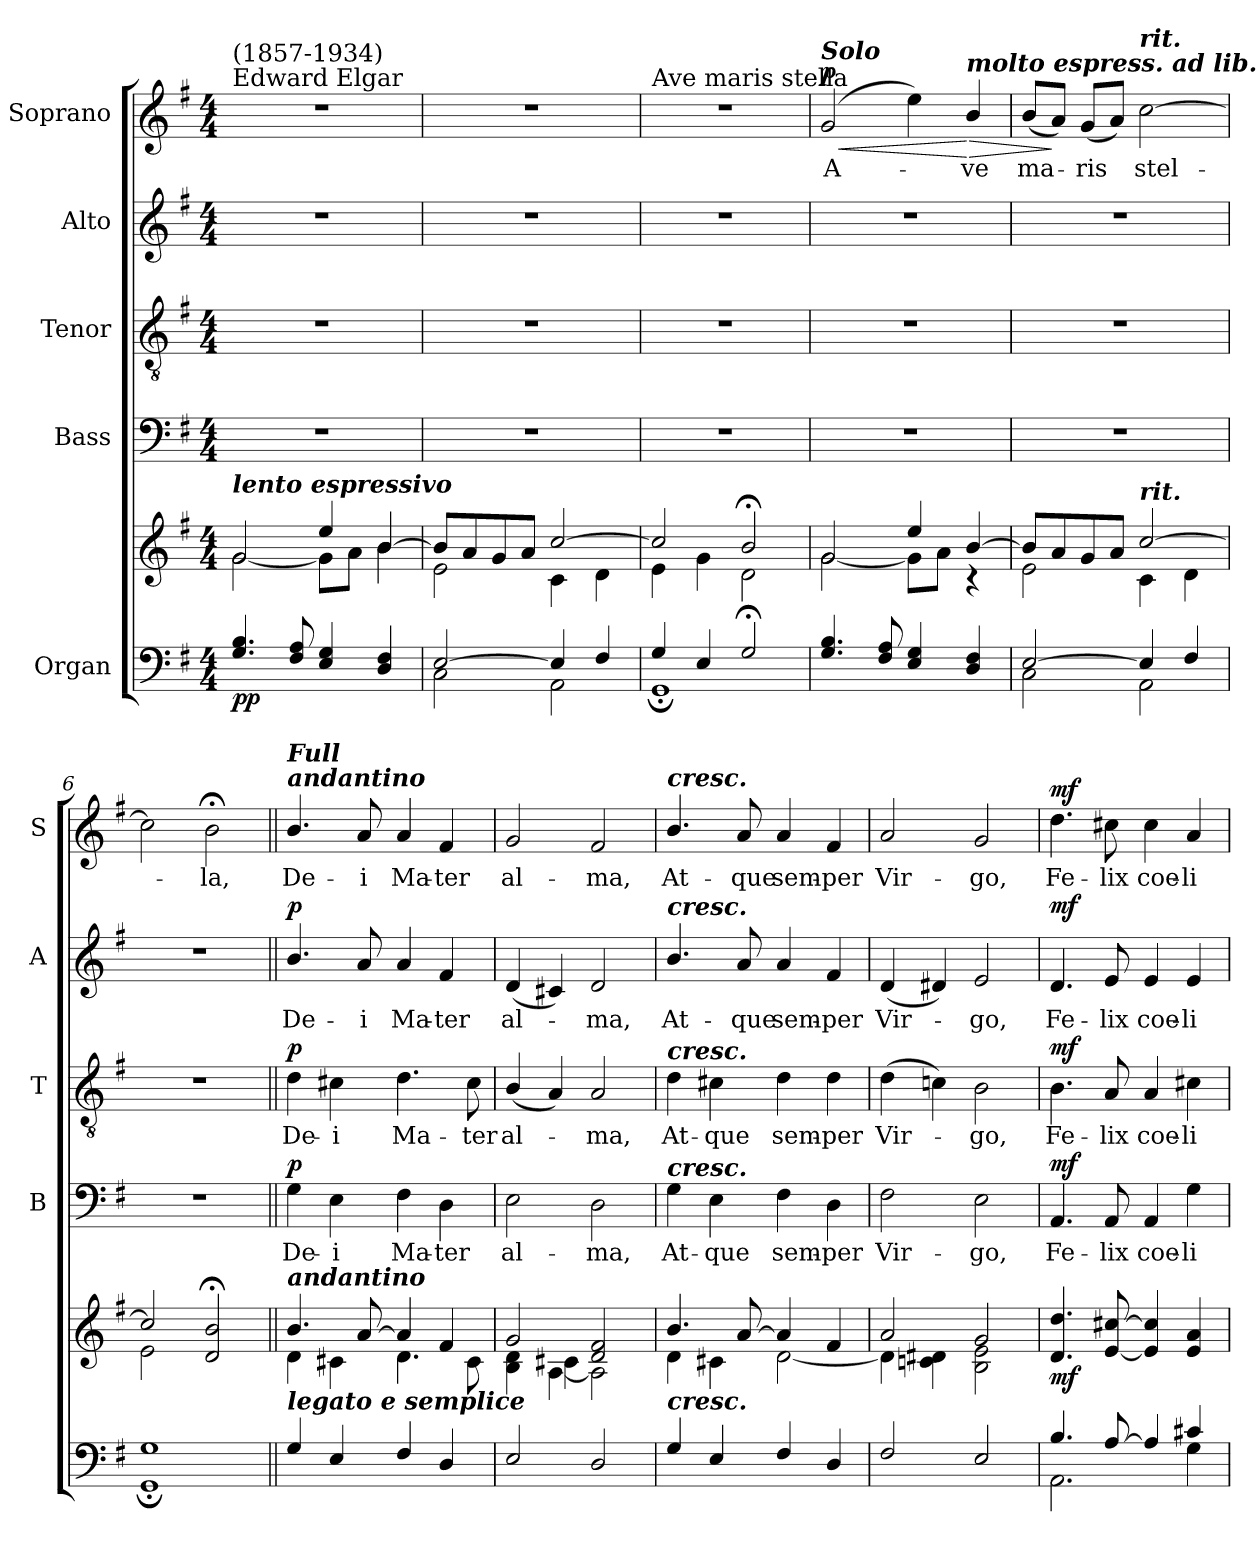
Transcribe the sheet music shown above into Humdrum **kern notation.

**kern	**kern	**dynam	**kern	**text	**dynam	**kern	**text	**dynam	**kern	**text	**dynam	**kern	**text	**dynam
*part5	*part5	*part5	*part4	*part4	*part4	*part3	*part3	*part3	*part2	*part2	*part2	*part1	*part1	*part1
*staff6	*staff5	*staff5/6	*staff4	*staff4	*staff4	*staff3	*staff3	*staff3	*staff2	*staff2	*staff2	*staff1	*staff1	*staff1
*I"Organ	*	*	*I"Bass	*	*	*I"Tenor	*	*	*I"Alto	*	*	*I"Soprano	*	*
*	*	*	*I'B	*	*	*I'T	*	*	*I'A	*	*	*I'S	*	*
*clefF4	*clefG2	*	*clefF4	*	*	*clefGv2	*	*	*clefG2	*	*	*clefG2	*	*
*k[f#]	*k[f#]	*	*k[f#]	*	*	*k[f#]	*	*	*k[f#]	*	*	*k[f#]	*	*
*G:	*G:	*	*G:	*	*	*G:	*	*	*G:	*	*	*G:	*	*
*M4/4	*M4/4	*	*M4/4	*	*	*M4/4	*	*	*M4/4	*	*	*M4/4	*	*
*MM66	*MM66	*	*MM66	*	*	*MM66	*	*	*MM66	*	*	*MM66	*	*
=1	=1	=1	=1	=1	=1	=1	=1	=1	=1	=1	=1	=1	=1	=1
*^	*^	*	*	*	*	*	*	*	*	*	*	*	*	*
!	!	!	!	!	!	!	!	!	!	!	!	!	!	!LO:TX:a:t=Edward Elgar	!	!
!	!	!	!	!	!	!	!	!	!	!	!	!	!	!LO:TX:a:t=(1857-1934)	!	!
!	!	!LO:TX:a:Bi:t=lento espressivo	!	!	!	!	!	!	!	!	!	!	!	!	!	!
!	!	!	!	!LO:DY:b=2	!	!	!	!	!	!	!	!	!	!	!	!
!	!	!	!	!LO:DY:n=1:b	!	!	!	!	!	!	!	!	!	!	!	!
4.G/ 4.B/	2ryy	2g/	[2g\	p p	1r	.	.	1r	.	.	1r	.	.	1r	.	.
8F#/ 8A/	.	.	.	.	.	.	.	.	.	.	.	.	.	.	.	.
4E/ 4G/	2ryy	4ee/	8g\L]	.	.	.	.	.	.	.	.	.	.	.	.	.
.	.	.	8a\J	.	.	.	.	.	.	.	.	.	.	.	.	.
4D/ 4F#/	.	[4b/	4b\	.	.	.	.	.	.	.	.	.	.	.	.	.
=2	=2	=2	=2	=2	=2	=2	=2	=2	=2	=2	=2	=2	=2	=2	=2	=2
[2E/	2C\	8b/L]	2e\	.	1r	.	.	1r	.	.	1r	.	.	1r	.	.
.	.	8a/	.	.	.	.	.	.	.	.	.	.	.	.	.	.
.	.	8g/	.	.	.	.	.	.	.	.	.	.	.	.	.	.
.	.	8a/J	.	.	.	.	.	.	.	.	.	.	.	.	.	.
4E/]	2AA\	[2cc/	4c\	.	.	.	.	.	.	.	.	.	.	.	.	.
4F#/	.	.	4d\	.	.	.	.	.	.	.	.	.	.	.	.	.
=3	=3	=3	=3	=3	=3	=3	=3	=3	=3	=3	=3	=3	=3	=3	=3	=3
!	!	!	!	!	!	!	!	!	!	!	!	!	!	!LO:TX:a:t=Ave maris stella	!	!
4G/	1GG;	2cc/]	4e\	.	1r	.	.	1r	.	.	1r	.	.	1r	.	.
4E/	.	.	4g\	.	.	.	.	.	.	.	.	.	.	.	.	.
2G;</	.	2b;</	2d\	.	.	.	.	.	.	.	.	.	.	.	.	.
=4	=4	=4	=4	=4	=4	=4	=4	=4	=4	=4	=4	=4	=4	=4	=4	=4
!	!	!	!	!	!	!	!	!	!	!	!	!	!	!LO:TX:a:Bi:t=Solo	!	!
!	!	!	!	!	!	!	!	!	!	!	!	!	!	!	!LO:LY:b	!LO:HP:b
!	!	!	!	!	!	!	!	!	!	!	!	!	!	!	!	!LO:DY:n=1:b
4.G/ 4.B/	2ryy	2g/	[2g\	.	1r	.	.	1r	.	.	1r	.	.	(<2g/	A-	< p
8F#/ 8A/	.	.	.	.	.	.	.	.	.	.	.	.	.	.	.	.
4E/ 4G/	2ryy	4ee/	8g\L]	.	.	.	.	.	.	.	.	.	.	4ee\)	.	.
.	.	.	8a\J	.	.	.	.	.	.	.	.	.	.	.	.	.
!	!	!	!	!	!	!	!	!	!	!	!	!	!	!LO:TX:a:Bi:t=molto espress. ad lib.	!	!
!	!	!	!	!	!	!	!	!	!	!	!	!	!	!	!LO:LY:b	!LO:HP:n=1:b
4D/ 4F#/	.	[4b/	4r	.	.	.	.	.	.	.	.	.	.	4b/	ve	[ >
=5	=5	=5	=5	=5	=5	=5	=5	=5	=5	=5	=5	=5	=5	=5	=5	=5
!	!	!	!	!	!	!	!	!	!	!	!	!	!	!	!LO:LY:b	!
[2E/	2C\	8b/L]	2e\	.	1r	.	.	1r	.	.	1r	.	.	(<8b/L	ma-	.
.	.	8a/	.	.	.	.	.	.	.	.	.	.	.	8a/J)	.	]
!	!	!	!	!	!	!	!	!	!	!	!	!	!	!	!LO:LY:b	!
.	.	8g/	.	.	.	.	.	.	.	.	.	.	.	(<8g/L	ris	.
.	.	8a/J	.	.	.	.	.	.	.	.	.	.	.	8a/J)	.	.
!	!	!	!	!	!	!	!	!	!	!	!	!	!	!LO:TX:a:Bi:t=rit.	!	!
!	!	!LO:TX:a:Bi:t=rit.	!	!	!	!	!	!	!	!	!	!	!	!	!	!
!	!	!	!	!	!	!	!	!	!	!	!	!	!	!	!LO:LY:b	!
4E/]	2AA\	[2cc/	4c\	.	.	.	.	.	.	.	.	.	.	[2cc\	stel-	.
4F#/	.	.	4d\	.	.	.	.	.	.	.	.	.	.	.	.	.
=6	=6	=6	=6	=6	=6	=6	=6	=6	=6	=6	=6	=6	=6	=6	=6	=6
1G	1GG;	2cc/]	2e\	.	1r	.	.	1r	.	.	1r	.	.	2cc\]	.	.
!	!	!	!	!	!	!	!	!	!	!	!	!	!	!	!LO:LY:b	!
.	.	2d/;< 2b/;<	2ryy	.	.	.	.	.	.	.	.	.	.	2b;<\	la,	.
*v	*v	*	*	*	*	*	*	*	*	*	*	*	*	*	*	*
*	*v	*v	*	*	*	*	*	*	*	*	*	*	*	*	*
=7||	=7||	=7||	=7||	=7||	=7||	=7||	=7||	=7||	=7||	=7||	=7||	=7||	=7||	=7||
*	*	*	*	*	*	*	*	*	*	*	*	*MM96	*	*
*	*^	*	*	*	*	*	*	*	*	*	*	*	*	*
*	*	*^	*	*	*	*	*	*	*	*	*	*	*	*	*
!	!	!	!	!	!	!	!	!	!	!	!	!	!	!LO:TX:a:Bi:t=andantino	!	!
!	!	!	!	!	!	!	!	!	!	!	!	!	!	!LO:TX:a:Bi:t=Full	!	!
!	!LO:TX:a:Bi:t=andantino	!	!	!	!	!	!	!	!	!	!	!	!	!	!	!
!LO:TX:a:Bi:t=legato e semplice	!	!	!	!	!	!	!	!	!	!	!	!	!	!	!	!
!	!	!	!	!	!	!LO:LY:b	!LO:DY:b	!	!LO:LY:b	!LO:DY:b	!	!LO:LY:b	!LO:DY:b	!	!LO:LY:b	!
4G/	4.b/	1ryy	4d\	.	4G\	De-	p	4d\	De-	p	4.b/	De-	p	4.b/	De-	.
!	!	!	!	!	!	!LO:LY:b	!	!	!LO:LY:b	!	!	!	!	!	!	!
4E/	.	.	4c#X\	.	4E\	-i	.	4c#X\	-i	.	.	.	.	.	.	.
!	!	!	!	!	!	!	!	!	!	!	!	!LO:LY:b	!	!	!LO:LY:b	!
.	[8a/	.	.	.	.	.	.	.	.	.	8a/	-i	.	8a/	-i	.
!	!	!	!	!	!	!LO:LY:b	!	!	!LO:LY:b	!	!	!LO:LY:b	!	!	!LO:LY:b	!
4F#/	4a/]	.	4.d\	.	4F#\	Ma-	.	4.d\	Ma-	.	4a/	Ma-	.	4a/	Ma-	.
!	!	!	!	!	!	!LO:LY:b	!	!	!	!	!	!LO:LY:b	!	!	!LO:LY:b	!
4D/	4f#/	.	.	.	4D\	-ter	.	.	.	.	4f#/	-ter	.	4f#/	-ter	.
!	!	!	!	!	!	!	!	!	!LO:LY:b	!	!	!	!	!	!	!
.	.	.	8c#\	.	.	.	.	8c#\	-ter	.	.	.	.	.	.	.
!!LO:PB:g=z
=8	=8	=8	=8	=8	=8	=8	=8	=8	=8	=8	=8	=8	=8	=8	=8	=8
*^	*	*	*	*	*	*	*	*	*	*	*	*	*	*	*	*
!	!	!	!	!	!	!	!LO:LY:b	!	!	!LO:LY:b	!	!	!LO:LY:b	!	!	!LO:LY:b	!
2E/	4ryy	2g/	4B\ 4d\	4ryy	.	2E\	al-	.	(<4B/	al-	.	(<4d/	al-	.	2g/	al-	.
.	4ryy	.	[4A\	4c#X\	.	.	.	.	4A/)	.	.	4c#X/)	.	.	.	.	.
!	!	!	!	!	!	!	!LO:LY:b	!	!	!LO:LY:b	!	!	!LO:LY:b	!	!	!LO:LY:b	!
2D/	2ryy	2d/ 2f#/	2A\]	2ryy	.	2D\	-ma,	.	2A/	ma,	.	2d/	ma,	.	2f#/	-ma,	.
*	*	*v	*v	*v	*	*	*	*	*	*	*	*	*	*	*	*	*
!!LO:PB:g=z
=9	=9	=9	=9	=9	=9	=9	=9	=9	=9	=9	=9	=9	=9	=9	=9
*	*	*	*	*	*	*	*	*	*	*	*	*	*MM96	*	*
*	*	*^	*	*	*	*	*	*	*	*	*	*	*	*	*
*	*	*	*^	*	*	*	*	*	*	*	*	*	*	*	*	*
!	!	!	!	!	!	!	!	!	!	!	!	!	!	!	!LO:TX:a:Bi:t=cresc.	!	!
!	!	!	!	!	!	!	!	!	!	!	!	!LO:TX:a:Bi:t=cresc.	!	!	!	!	!
!	!	!	!	!	!	!	!	!	!LO:TX:a:Bi:t=cresc.	!	!	!	!	!	!	!	!
!	!	!	!	!	!	!LO:TX:a:Bi:t=cresc.	!	!	!	!	!	!	!	!	!	!	!
!LO:TX:a:Bi:t=cresc.	!	!	!	!	!	!	!	!	!	!	!	!	!	!	!	!	!
!	!	!	!	!	!	!	!LO:LY:b	!	!	!LO:LY:b	!	!	!LO:LY:b	!	!	!LO:LY:b	!
*	*	*	*v	*v	*	*	*	*	*	*	*	*	*	*	*	*	*
4G/	2ryy	4.b/	4d\	.	4G\	At-	.	4d\	At-	.	4.b/	At-	.	4.b/	At-	.
!	!	!	!	!	!	!LO:LY:b	!	!	!LO:LY:b	!	!	!	!	!	!	!
4E/	.	.	4c#X\	.	4E\	-que	.	4c#X\	-que	.	.	.	.	.	.	.
!	!	!	!	!	!	!	!	!	!	!	!	!LO:LY:b	!	!	!LO:LY:b	!
.	.	[8a/	.	.	.	.	.	.	.	.	8a/	-que	.	8a/	-que	.
!	!	!	!	!	!	!LO:LY:b	!	!	!LO:LY:b	!	!	!LO:LY:b	!	!	!LO:LY:b	!
4F#/	2ryy	4a/]	[2d\	.	4F#\	sem-	.	4d\	sem-	.	4a/	sem-	.	4a/	sem-	.
!	!	!	!	!	!	!LO:LY:b	!	!	!LO:LY:b	!	!	!LO:LY:b	!	!	!LO:LY:b	!
4D/	.	4f#/	.	.	4D\	-per	.	4d\	-per	.	4f#/	-per	.	4f#/	-per	.
=10	=10	=10	=10	=10	=10	=10	=10	=10	=10	=10	=10	=10	=10	=10	=10	=10
!	!	!	!	!	!	!LO:LY:b	!	!	!LO:LY:b	!	!	!LO:LY:b	!	!	!LO:LY:b	!
2F#/	2ryy	2a/	4d\]	.	2F#\	Vir-	.	(>4d\	Vir-	.	(<4d/	Vir-	.	2a/	Vir-	.
.	.	.	4cni\ 4d#X\	.	.	.	.	4cn\)	.	.	4d#X/)	.	.	.	.	.
!	!	!	!	!	!	!LO:LY:b	!	!	!LO:LY:b	!	!	!LO:LY:b	!	!	!LO:LY:b	!
2E/	2ryy	2g/	2B\ 2e\	.	2E\	-go,	.	2B\	go,	.	2e/	go,	.	2g/	-go,	.
=11	=11	=11	=11	=11	=11	=11	=11	=11	=11	=11	=11	=11	=11	=11	=11	=11
!	!	!	!	!LO:DY:b	!	!LO:LY:b	!LO:DY:b	!	!LO:LY:b	!LO:DY:b	!	!LO:LY:b	!LO:DY:b	!	!LO:LY:b	!LO:DY:b
4.B/	2.AA\	4.d/ 4.dd/	2ryy	mf	4.AA/	Fe-	mf	4.B\	Fe-	mf	4.d/	Fe-	mf	4.dd\	Fe-	mf
!	!	!	!	!	!	!LO:LY:b	!	!	!LO:LY:b	!	!	!LO:LY:b	!	!	!LO:LY:b	!
[8A/	.	[8e/ [8cc#X/	.	.	8AA/	-lix	.	8A/	-lix	.	8e/	-lix	.	8cc#X\	-lix	.
!	!	!	!	!	!	!LO:LY:b	!	!	!LO:LY:b	!	!	!LO:LY:b	!	!	!LO:LY:b	!
4A/]	.	4e/] 4cc#/]	2ryy	.	4AA/	coe-	.	4A/	coe-	.	4e/	coe-	.	4cc#\	coe-	.
!	!	!	!	!	!	!LO:LY:b	!	!	!LO:LY:b	!	!	!LO:LY:b	!	!	!LO:LY:b	!
4c#X/	4G\	4e/ 4a/	.	.	4G\	-li	.	4c#X\	-li	.	4e/	-li	.	4a/	-li	.
*v	*v	*	*	*	*	*	*	*	*	*	*	*	*	*	*	*
*	*v	*v	*	*	*	*	*	*	*	*	*	*	*	*	*
=	=	=	=	=	=	=	=	=	=	=	=	=	=	=
*-	*-	*-	*-	*-	*-	*-	*-	*-	*-	*-	*-	*-	*-	*-
